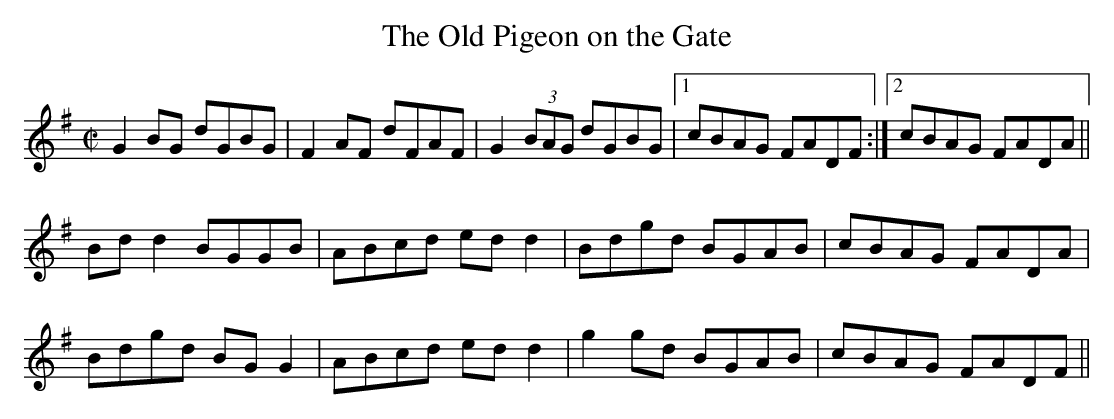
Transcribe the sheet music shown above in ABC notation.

X:1
T:Old Pigeon on the Gate, The
M:C|
K:G
G2BG dGBG|F2AF dFAF|G2 (3BAG dGBG|1 cBAG FADF:|2 cBAG FADA||
Bdd2 BGGB|ABcd edd2|Bdgd BGAB|cBAG FADA|
Bdgd BGG2|ABcd edd2|g2gd BGAB|cBAG FADF||
